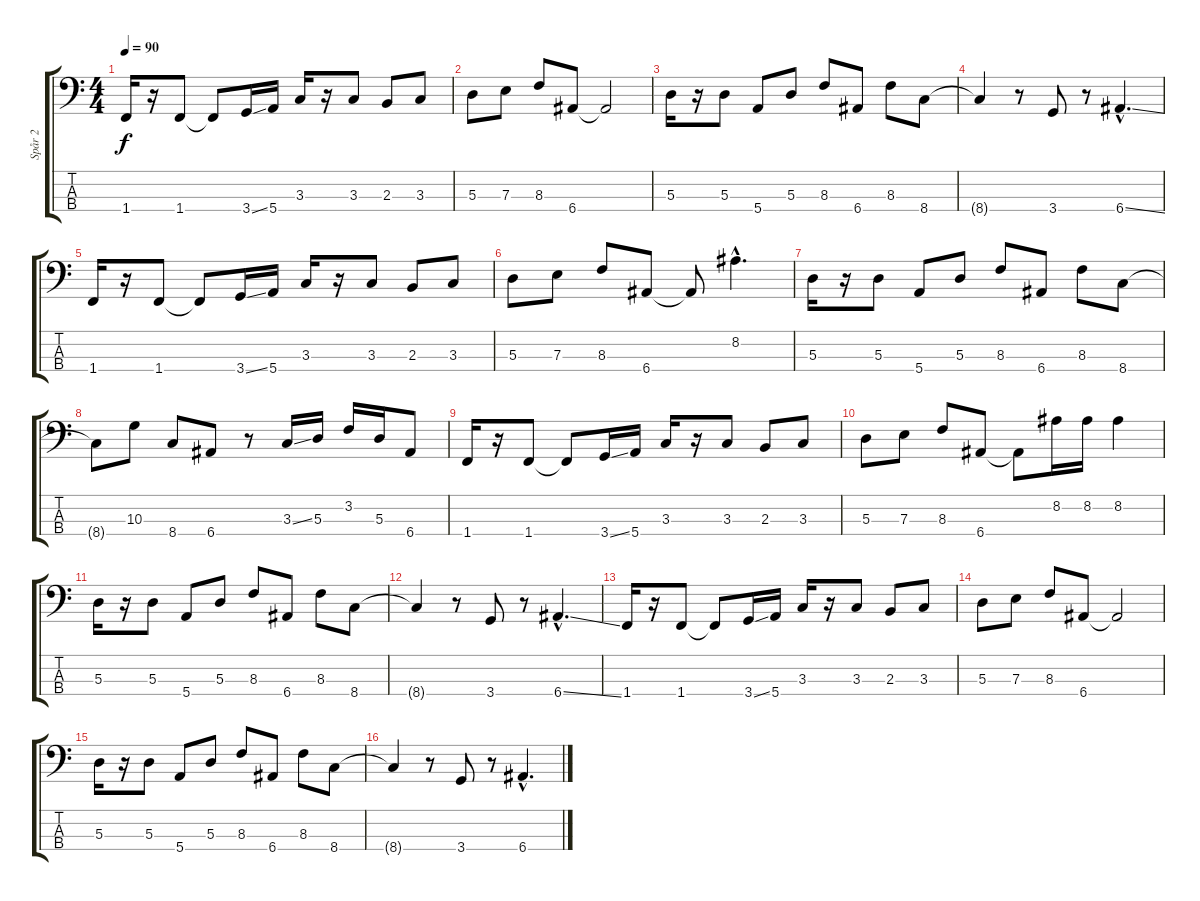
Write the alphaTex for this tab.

\track ("Spår 2" "Spår 2") {instrument electricbassfinger}
\staff {score tabs}
\tuning (G2 D2 A1 E1) {hide}
\ts (4 4)
\tempo 90
\clef f4
\ks c
1.4.16{dy f} r.16 1.4.8 1.4{t}.8 3.4{ss}.16 5.4.16 3.3.16 r.16 3.3.8 2.3.8 3.3.8 |
5.3.8 7.3.8 8.3.8 6.4.8 6.4{t}.2 |
5.3.16 r.16 5.3.8 5.4.8 5.3.8 8.3.8 6.4.8 8.3.8 8.4.8 |
8.4{t}.4 r.8 3.4.8 r.8 6.4{ss hac}.4{d} |
1.4.16 r.16 1.4.8 1.4{t}.8 3.4{ss}.16 5.4.16 3.3.16 r.16 3.3.8 2.3.8 3.3.8 |
5.3.8 7.3.8 8.3.8 6.4.8 6.4{t}.8 8.2{hac}.4{d} |
5.3.16 r.16 5.3.8 5.4.8 5.3.8 8.3.8 6.4.8 8.3.8 8.4.8 |
8.4{t}.8 10.3.8 8.4.8 6.4.8 r.8 3.3{ss}.16 5.3.16 3.2.16 5.3.16 6.4.8 |
1.4.16 r.16 1.4.8 1.4{t}.8 3.4{ss}.16 5.4.16 3.3.16 r.16 3.3.8 2.3.8 3.3.8 |
5.3.8 7.3.8 8.3.8 6.4.8 6.4{t}.8 8.2.16 8.2.16 8.2.4 |
5.3.16 r.16 5.3.8 5.4.8 5.3.8 8.3.8 6.4.8 8.3.8 8.4.8 |
8.4{t}.4 r.8 3.4.8 r.8 6.4{ss hac}.4{d} |
1.4.16 r.16 1.4.8 1.4{t}.8 3.4{ss}.16 5.4.16 3.3.16 r.16 3.3.8 2.3.8 3.3.8 |
5.3.8 7.3.8 8.3.8 6.4.8 6.4{t}.2 |
5.3.16 r.16 5.3.8 5.4.8 5.3.8 8.3.8 6.4.8 8.3.8 8.4.8 |
8.4{t}.4 r.8 3.4.8 r.8 6.4{hac}.4{d}
